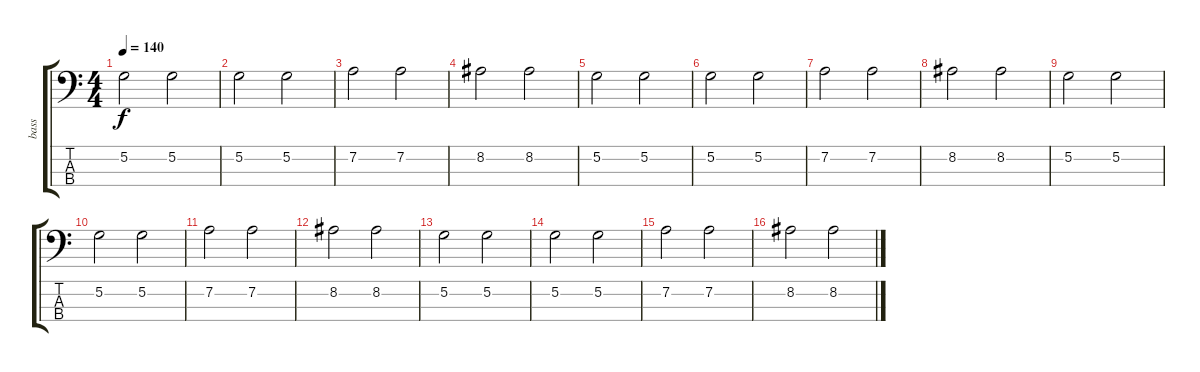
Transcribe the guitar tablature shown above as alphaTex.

\track ("bass" "bass") {instrument acousticbass}
\staff {score tabs}
\tuning (G2 D2 A1 E1) {hide}
\ts (4 4)
\tempo 140
\clef f4
\ks c
5.2.2{dy f} 5.2.2 |
5.2.2 5.2.2 |
7.2.2 7.2.2 |
8.2.2 8.2.2 |
5.2.2 5.2.2 |
5.2.2 5.2.2 |
7.2.2 7.2.2 |
8.2.2 8.2.2 |
5.2.2 5.2.2 |
5.2.2 5.2.2 |
7.2.2 7.2.2 |
8.2.2 8.2.2 |
5.2.2 5.2.2 |
5.2.2 5.2.2 |
7.2.2 7.2.2 |
8.2.2 8.2.2
